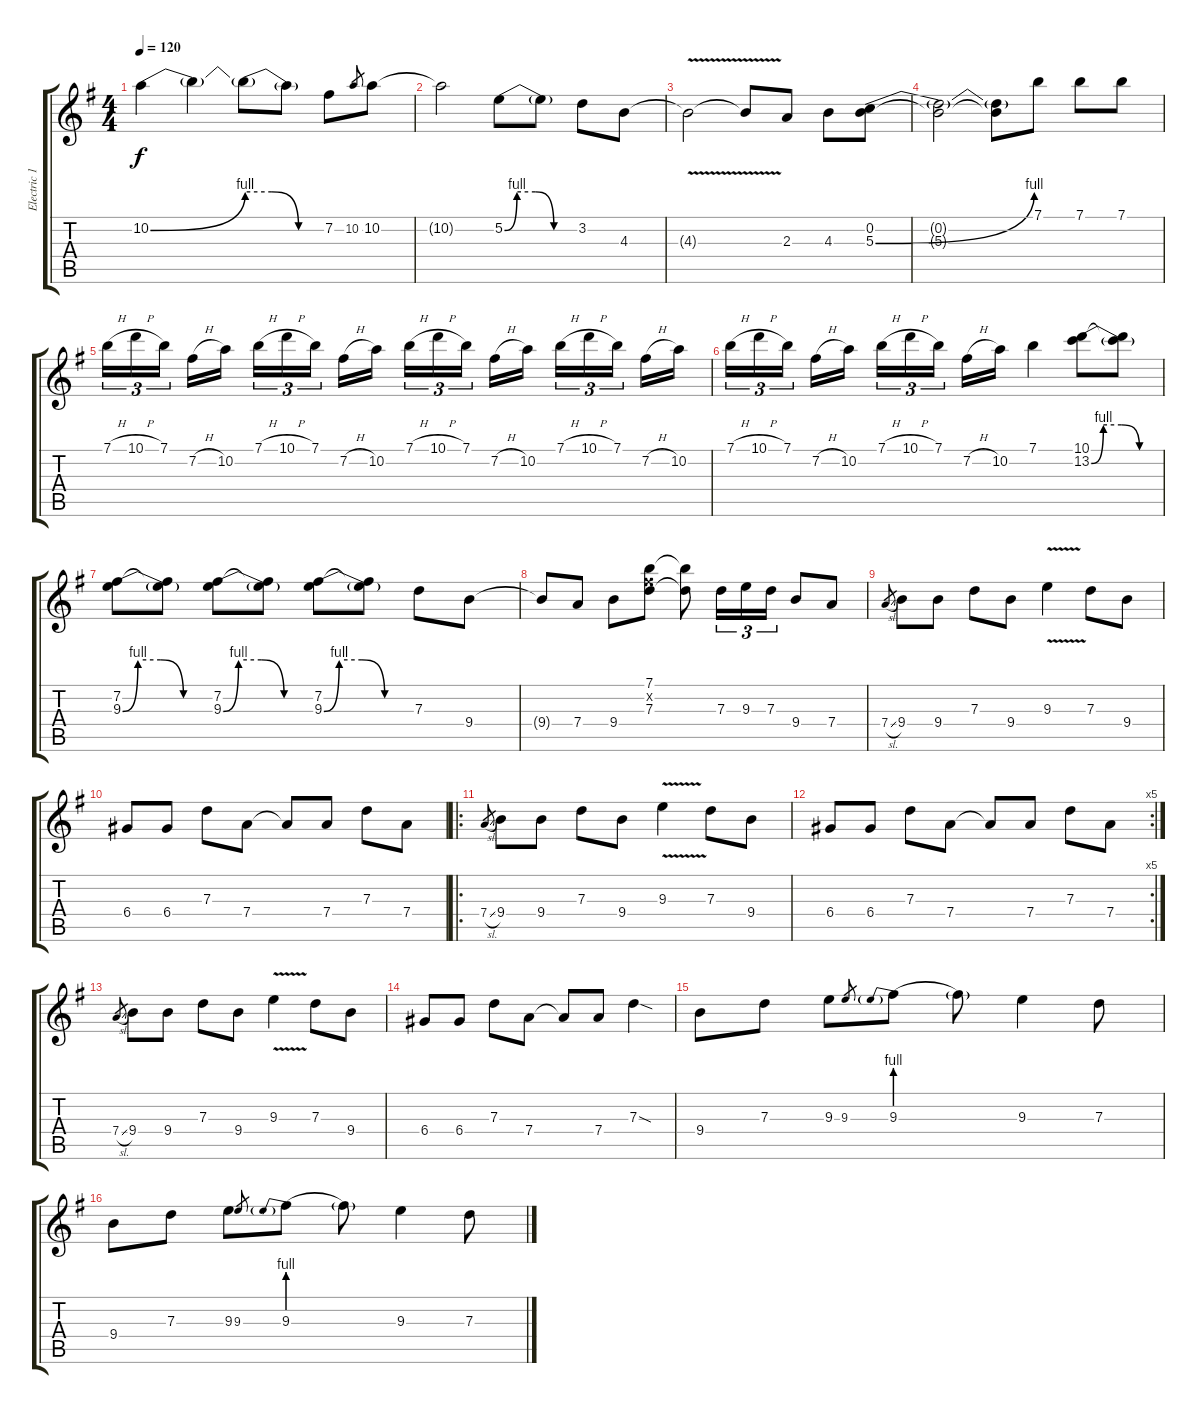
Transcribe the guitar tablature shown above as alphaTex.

\track ("Electric 1 (distortion)" "Electric 1") {instrument overdrivenguitar}
\staff {score tabs}
\tuning (E4 B3 G3 D3 A2 E2) {hide}
\ts (4 4)
\tempo 120
\clef g2
\ks g
10.2{be (bend 0 0 60 4)}.4{dy f} 10.2{t}.4 10.2{be (custom 0 4 20 4 40 0 60 0) t}.8 10.2{t}.8 7.2.8 10.2.8{gr} 10.2.8 |
10.2{t}.2 5.2{be (custom 0 0 10 4 25 4 40 0 60 0)}.8 5.2{t}.8 3.2.8 4.3.8 |
4.3{v t}.2 4.3{v t}.8 2.3.8 4.3.8 (0.2 5.3{be (bend 0 0 60 4)}).8 |
(0.2{t} 5.3{t}).2 (0.2{t} 5.3{t}).8 7.1.8 7.1.8 7.1.8 |
7.1{h}.16{tu (3 2)} 10.1{h}.16{tu (3 2)} 7.1.16{tu (3 2) beam splitsecondary} 7.2{h}.16 10.2.16 7.1{h}.16{tu (3 2)} 10.1{h}.16{tu (3 2)} 7.1.16{tu (3 2) beam splitsecondary} 7.2{h}.16 10.2.16 7.1{h}.16{tu (3 2)} 10.1{h}.16{tu (3 2)} 7.1.16{tu (3 2) beam splitsecondary} 7.2{h}.16 10.2.16 7.1{h}.16{tu (3 2)} 10.1{h}.16{tu (3 2)} 7.1.16{tu (3 2) beam splitsecondary} 7.2{h}.16 10.2.16 |
7.1{h}.16{tu (3 2)} 10.1{h}.16{tu (3 2)} 7.1.16{tu (3 2) beam splitsecondary} 7.2{h}.16 10.2.16 7.1{h}.16{tu (3 2)} 10.1{h}.16{tu (3 2)} 7.1.16{tu (3 2) beam splitsecondary} 7.2{h}.16 10.2.16 7.1.4 (10.1 13.2{be (custom 0 0 10 4 25 4 40 0 60 0)}).8 (10.1{t} 13.2{t}).8 |
(7.2 9.3{be (custom 0 0 10 4 25 4 40 0 60 0)}).8 (7.2{t} 9.3{t}).8 (7.2 9.3{be (custom 0 0 10 4 25 4 40 0 60 0)}).8 (7.2{t} 9.3{t}).8 (7.2 9.3{be (custom 0 0 10 4 25 4 40 0 60 0)}).8 (7.2{t} 9.3{t}).8 7.3.8 9.4.8 |
9.4{t}.8 7.4.8 9.4.8 (7.1 7.2{x} 7.3).8 (7.1{t} 7.3{t}).8 7.3.16{tu (3 2)} 9.3.16{tu (3 2)} 7.3.16{tu (3 2)} 9.4.8 7.4.8 |
7.4{sl}.8{gr} 9.4.8 9.4.8 7.3.8 9.4.8 9.3{v}.4 7.3.8 9.4.8 |
6.4.8 6.4.8 7.3.8 7.4.8 7.4{t}.8 7.4.8 7.3.8 7.4.8 |
\ro
7.4{sl}.8{gr} 9.4.8 9.4.8 7.3.8 9.4.8 9.3{v}.4 7.3.8 9.4.8 |
\rc 5
6.4.8 6.4.8 7.3.8 7.4.8 7.4{t}.8 7.4.8 7.3.8 7.4.8 |
7.4{sl}.8{gr} 9.4.8 9.4.8 7.3.8 9.4.8 9.3{v}.4 7.3.8 9.4.8 |
6.4.8 6.4.8 7.3.8 7.4.8 7.4{t}.8 7.4.8 7.3{sod}.4 |
9.4.8 7.3.8 9.3.8 9.3.8{gr} 9.3{be (prebend 0 4 60 4)}.8 9.3{t}.8 9.3.4 7.3.8 |
9.4.8 7.3.8 9.3.8 9.3.8{gr} 9.3{be (prebend 0 4 60 4)}.8 9.3{t}.8 9.3.4 7.3.8
